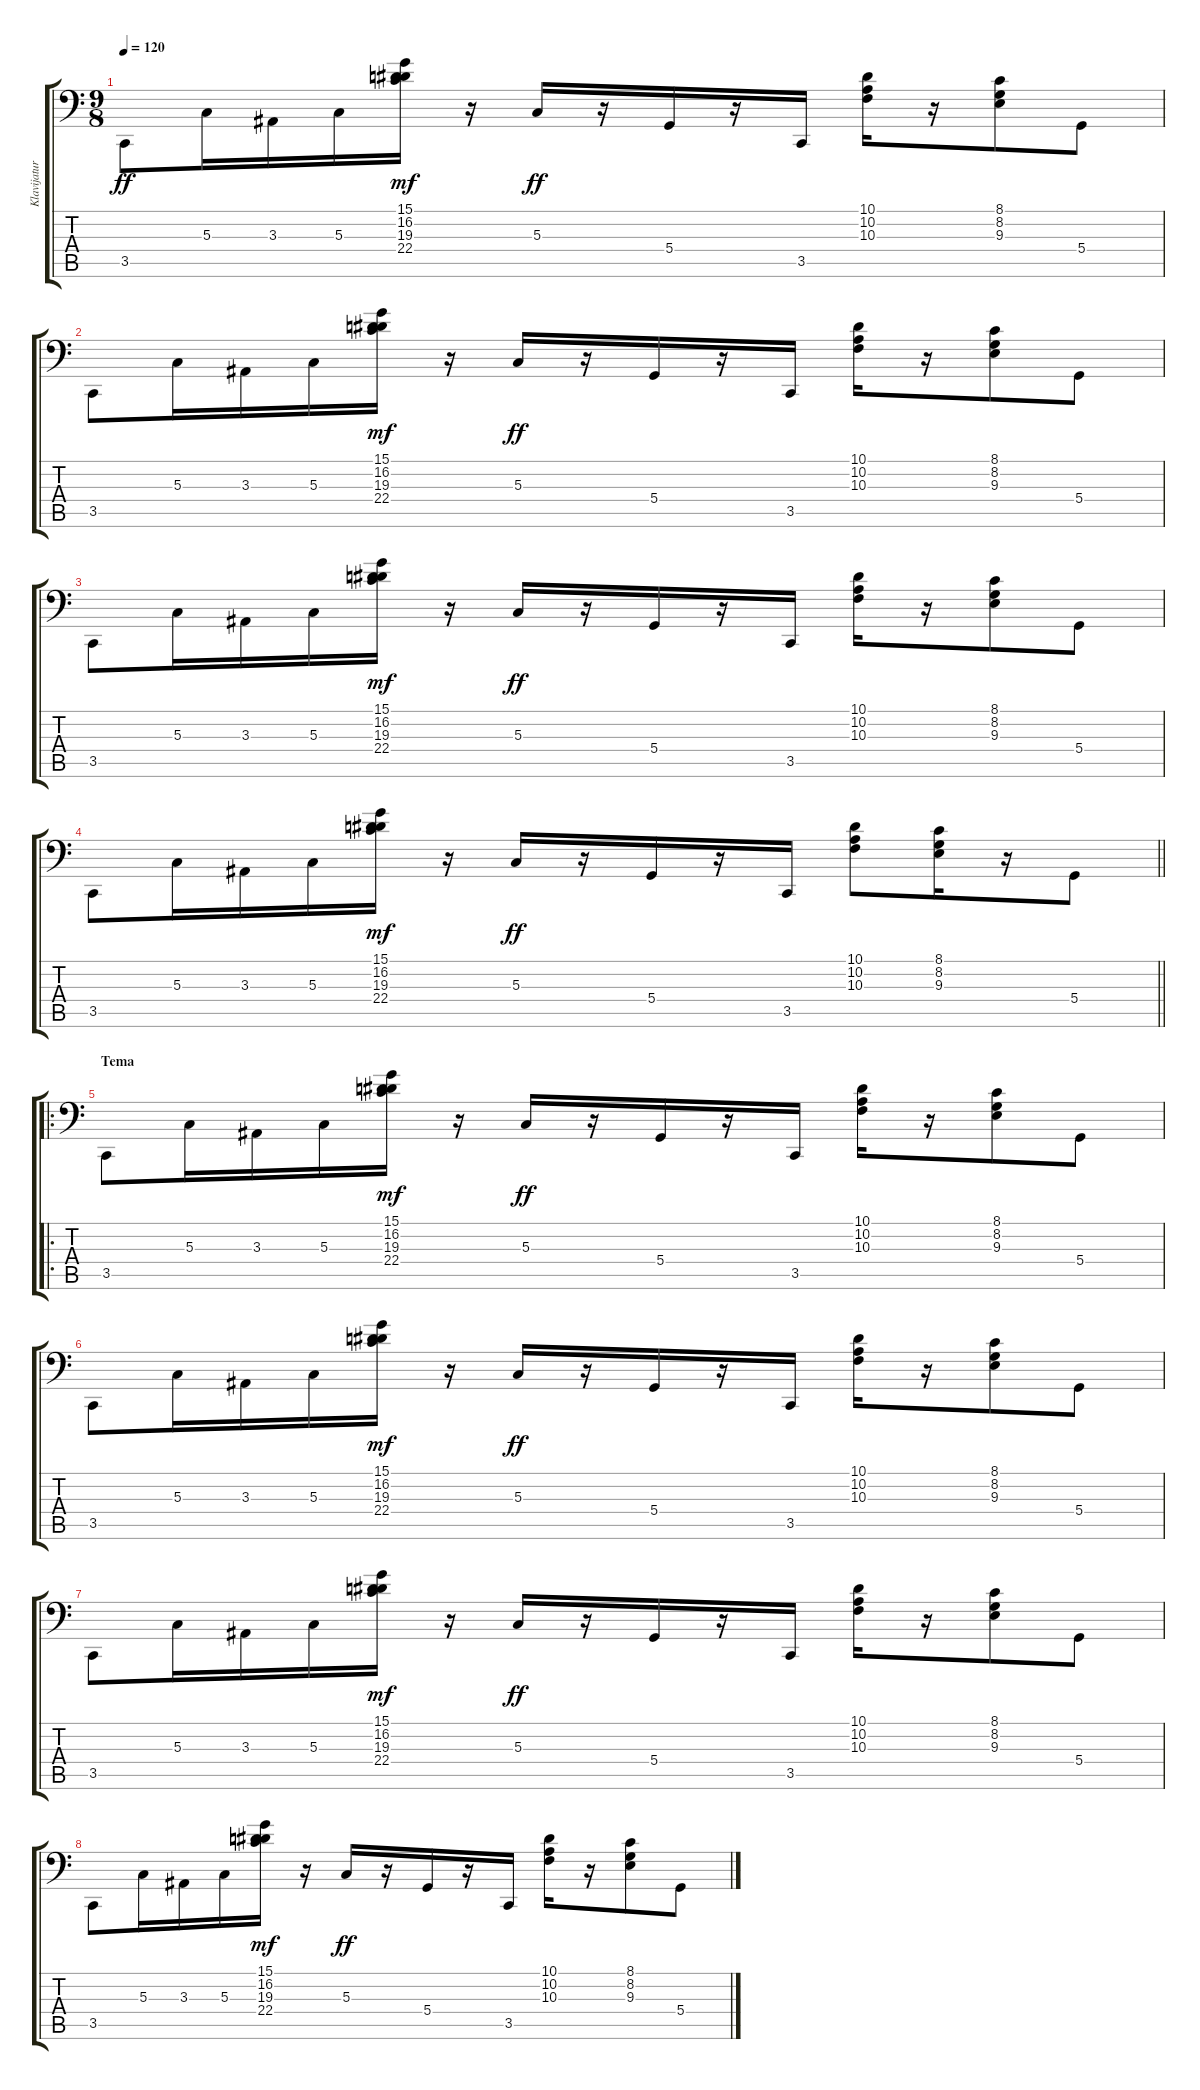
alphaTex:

\track ("Klavijature" "Klavijatur") {instrument lead1square}
\staff {score tabs}
\tuning (E3 B2 G2 D2 A1 E1) {hide}
\ts (9 8)
\tempo 120
\clef f4
\ks c
3.5.8{dy ff} 5.3.16 3.3.16 5.3.16 (15.1 16.2 19.3 22.4).16{dy mf} r.16 5.3.16{dy ff} r.16 5.4.16 r.16 3.5.16 (10.1 10.2 10.3).16 r.16 (8.1 8.2 9.3).8 5.4.8 |
3.5.8 5.3.16 3.3.16 5.3.16 (15.1 16.2 19.3 22.4).16{dy mf} r.16 5.3.16{dy ff} r.16 5.4.16 r.16 3.5.16 (10.1 10.2 10.3).16 r.16 (8.1 8.2 9.3).8 5.4.8 |
3.5.8 5.3.16 3.3.16 5.3.16 (15.1 16.2 19.3 22.4).16{dy mf} r.16 5.3.16{dy ff} r.16 5.4.16 r.16 3.5.16 (10.1 10.2 10.3).16 r.16 (8.1 8.2 9.3).8 5.4.8 |
\barLineRight lightlight
3.5.8 5.3.16 3.3.16 5.3.16 (15.1 16.2 19.3 22.4).16{dy mf} r.16 5.3.16{dy ff} r.16 5.4.16 r.16 3.5.16 (10.1 10.2 10.3).8 (8.1 8.2 9.3).16 r.16 5.4.8 |
\ro
\section ("" "Tema")
3.5.8 5.3.16 3.3.16 5.3.16 (15.1 16.2 19.3 22.4).16{dy mf} r.16 5.3.16{dy ff} r.16 5.4.16 r.16 3.5.16 (10.1 10.2 10.3).16 r.16 (8.1 8.2 9.3).8 5.4.8 |
3.5.8 5.3.16 3.3.16 5.3.16 (15.1 16.2 19.3 22.4).16{dy mf} r.16 5.3.16{dy ff} r.16 5.4.16 r.16 3.5.16 (10.1 10.2 10.3).16 r.16 (8.1 8.2 9.3).8 5.4.8 |
3.5.8 5.3.16 3.3.16 5.3.16 (15.1 16.2 19.3 22.4).16{dy mf} r.16 5.3.16{dy ff} r.16 5.4.16 r.16 3.5.16 (10.1 10.2 10.3).16 r.16 (8.1 8.2 9.3).8 5.4.8 |
3.5.8 5.3.16 3.3.16 5.3.16 (15.1 16.2 19.3 22.4).16{dy mf} r.16 5.3.16{dy ff} r.16 5.4.16 r.16 3.5.16 (10.1 10.2 10.3).16 r.16 (8.1 8.2 9.3).8 5.4.8
